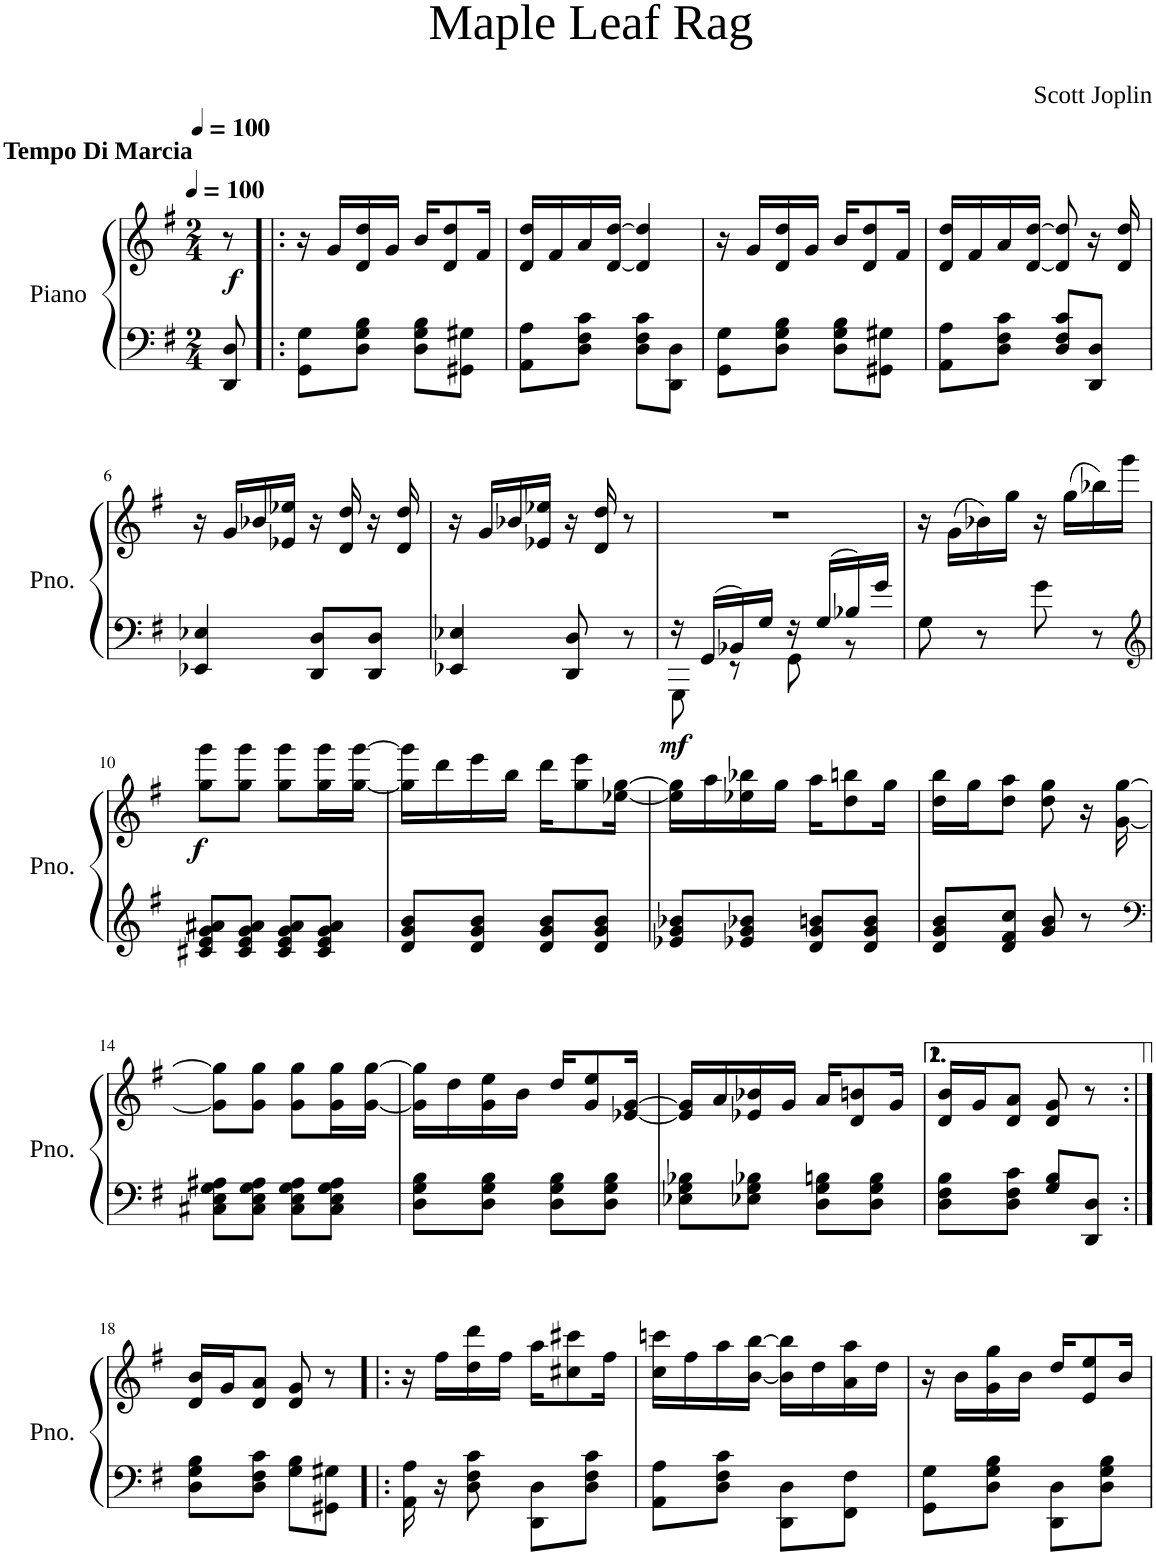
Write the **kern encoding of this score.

**kern	**kern	**dynam
*part1	*part1	*part1
*staff2	*staff1	*staff1/2
*I"Piano	*	*
*I'Pno.	*	*
*clefF4	*clefG2	*
*k[f#]	*k[f#]	*
*M2/4	*M2/4	*
*MM100	*MM100	*
=1	=1	=1
!	!	!LO:DY:b
8DD/ 8D/	8r	f
=2!|:	=2!|:	=2!|:
8GG\ 8G\L	16r	.
*	*MM100	*
!	!LO:TX:a:B:t=Tempo Di Marcia	!
.	16g/LL	.
8D\ 8G\ 8B\J	16d/ 16dd/	.
.	16g/JJ	.
8D\ 8G\ 8B\L	16b/KL	.
.	8d/ 8dd/	.
8GG#X\ 8G#X\J	.	.
.	16f#/Jk	.
=3	=3	=3
8AA\ 8A\L	16d/ 16dd/LL	.
.	16f#/	.
8D\ 8F#\ 8c\J	16a/	.
.	[16d/ [16dd/JJ	.
8D\ 8F#\ 8c\L	4d/] 4dd/]	.
8DD\ 8D\J	.	.
=4	=4	=4
8GG\ 8G\L	16r	.
.	16g/LL	.
8D\ 8G\ 8B\J	16d/ 16dd/	.
.	16g/JJ	.
8D\ 8G\ 8B\L	16b/KL	.
.	8d/ 8dd/	.
8GG#X\ 8G#X\J	.	.
.	16f#/Jk	.
=5	=5	=5
8AA\ 8A\L	16d/ 16dd/LL	.
.	16f#/	.
8D\ 8F#\ 8c\J	16a/	.
.	[16d/ [16dd/JJ	.
8D/ 8F#/ 8c/L	8d/] 8dd/]	.
8DD/ 8D/J	16r	.
.	16d/ 16dd/	.
!!LO:LB:g=z
=6	=6	=6
4EE-X/ 4E-X/	16r	.
.	16g/LL	.
.	16b-X/	.
.	16e-X/ 16ee-X/JJ	.
8DD/ 8D/L	16r	.
.	16d/ 16dd/	.
8DD/ 8D/J	16r	.
.	16d/ 16dd/	.
=7	=7	=7
4EE-X/ 4E-X/	16r	.
.	16g/LL	.
.	16b-X/	.
.	16e-X/ 16ee-X/JJ	.
8DD/ 8D/	16r	.
.	16d/ 16dd/	.
8r	8r	.
=8	=8	=8
*^	*	*
!	!	!	!LO:DY:b=2
16r	8GGG\	2r	mf
16GG/LL	.	.	.
16BB-X/	8r	.	.
16G/JJ	.	.	.
16r	8GG\	.	.
16G/LL	.	.	.
16B-X/	8r	.	.
16g/JJ	.	.	.
*v	*v	*	*
=9	=9	=9
8G\	16r	.
.	(16g\LL	.
8r	16b-X\)	.
.	16gg\JJ	.
8g\	16r	.
.	(16gg\LL	.
8r	16bb-X\)	.
.	16ggg\JJ	.
!!LO:LB:g=z
=10	=10	=10
*clefG2	*	*
!	!	!LO:DY:b
8c#X/ 8e/ 8g/ 8a#X/L	8gg\ 8ggg\L	f
8c#/ 8e/ 8g/ 8a#/J	8gg\ 8ggg\J	.
8c#/ 8e/ 8g/ 8a#/L	8gg\ 8ggg\L	.
8c#/ 8e/ 8g/ 8a#/J	16gg\ 16ggg\L	.
.	[16gg\ [16ggg\JJ	.
=11	=11	=11
8d/ 8g/ 8b/L	16gg\] 16ggg\]LL	.
.	16ddd\	.
8d/ 8g/ 8b/J	16eee\	.
.	16bb\JJ	.
8d/ 8g/ 8b/L	16ddd\KL	.
.	8gg\ 8eee\	.
8d/ 8g/ 8b/J	.	.
.	[16ee-X\ [16gg\Jk	.
=12	=12	=12
8e-X/ 8g/ 8b-X/L	16ee-\] 16gg\]LL	.
.	16aa\	.
8e-X/ 8g/ 8b-X/J	16ee-X\ 16bb-X\	.
.	16gg\JJ	.
8d/ 8g/ 8bn/L	16aa\KL	.
.	8dd\ 8bbn\	.
8d/ 8g/ 8b/J	.	.
.	16gg\Jk	.
=13	=13	=13
8d/ 8g/ 8b/L	16dd\ 16bb\LL	.
.	16gg\J	.
8d/ 8f#/ 8cc/J	8dd\ 8aa\J	.
8g/ 8b/	8dd\ 8gg\	.
8r	16r	.
.	[16g\ [16gg\	.
!!LO:LB:g=z
=14	=14	=14
*clefF4	*	*
8C#X\ 8E\ 8G\ 8A#X\L	8g\] 8gg\]L	.
8C#\ 8E\ 8G\ 8A#\J	8g\ 8gg\J	.
8C#\ 8E\ 8G\ 8A#\L	8g\ 8gg\L	.
8C#\ 8E\ 8G\ 8A#\J	16g\ 16gg\L	.
.	[16g\ [16gg\JJ	.
=15	=15	=15
8D\ 8G\ 8B\L	16g\] 16gg\]LL	.
.	16dd\	.
8D\ 8G\ 8B\J	16g\ 16ee\	.
.	16b\JJ	.
8D\ 8G\ 8B\L	16dd/KL	.
.	8g/ 8ee/	.
8D\ 8G\ 8B\J	.	.
.	[16e-X/ [16g/Jk	.
=16	=16	=16
8E-X\ 8G\ 8B-X\L	16e-/] 16g/]LL	.
.	16a/	.
8E-X\ 8G\ 8B-X\J	16e-X/ 16b-X/	.
.	16g/JJ	.
8D\ 8G\ 8Bn\L	16a/KL	.
.	8d/ 8bn/	.
8D\ 8G\ 8B\J	.	.
.	16g/Jk	.
=17	=17	=17
8D\ 8F#\ 8B\L	16d/ 16b/LL	.
.	16g/J	.
8D\ 8F#\ 8c\J	8d/ 8a/J	.
8G/ 8B/L	8d/ 8g/	.
8DD/ 8D/J	8r	.
!!LO:LB:g=z
=18:|!	=18:|!	=18:|!
8D\ 8G\ 8B\L	16d/ 16b/LL	.
.	16g/J	.
8D\ 8F#\ 8c\J	8d/ 8a/J	.
8G\ 8B\L	8d/ 8g/	.
8GG#X\ 8G#X\J	8r	.
=19!|:	=19!|:	=19!|:
16AA\ 16A\	16r	.
16r	16ff#\LL	.
8D\ 8F#\ 8c\	16dd\ 16ddd\	.
.	16ff#\JJ	.
8DD\ 8D\L	16aa\KL	.
.	8cc#X\ 8ccc#X\	.
8D\ 8F#\ 8c\J	.	.
.	16ff#\Jk	.
=20	=20	=20
8AA\ 8A\L	16cc\ 16cccn\LL	.
.	16ff#\	.
8D\ 8F#\ 8c\J	16aa\	.
.	[16b\ [16bb\JJ	.
8DD\ 8D\L	16b\] 16bb\]LL	.
.	16dd\	.
8FF#\ 8F#\J	16a\ 16aa\	.
.	16dd\JJ	.
=21	=21	=21
8GG\ 8G\L	16r	.
.	16b\LL	.
8D\ 8G\ 8B\J	16g\ 16gg\	.
.	16b\JJ	.
8DD\ 8D\L	16dd/KL	.
.	8e/ 8ee/	.
8D\ 8G\ 8B\J	.	.
.	16b/Jk	.
=	=	=
*-	*-	*-
